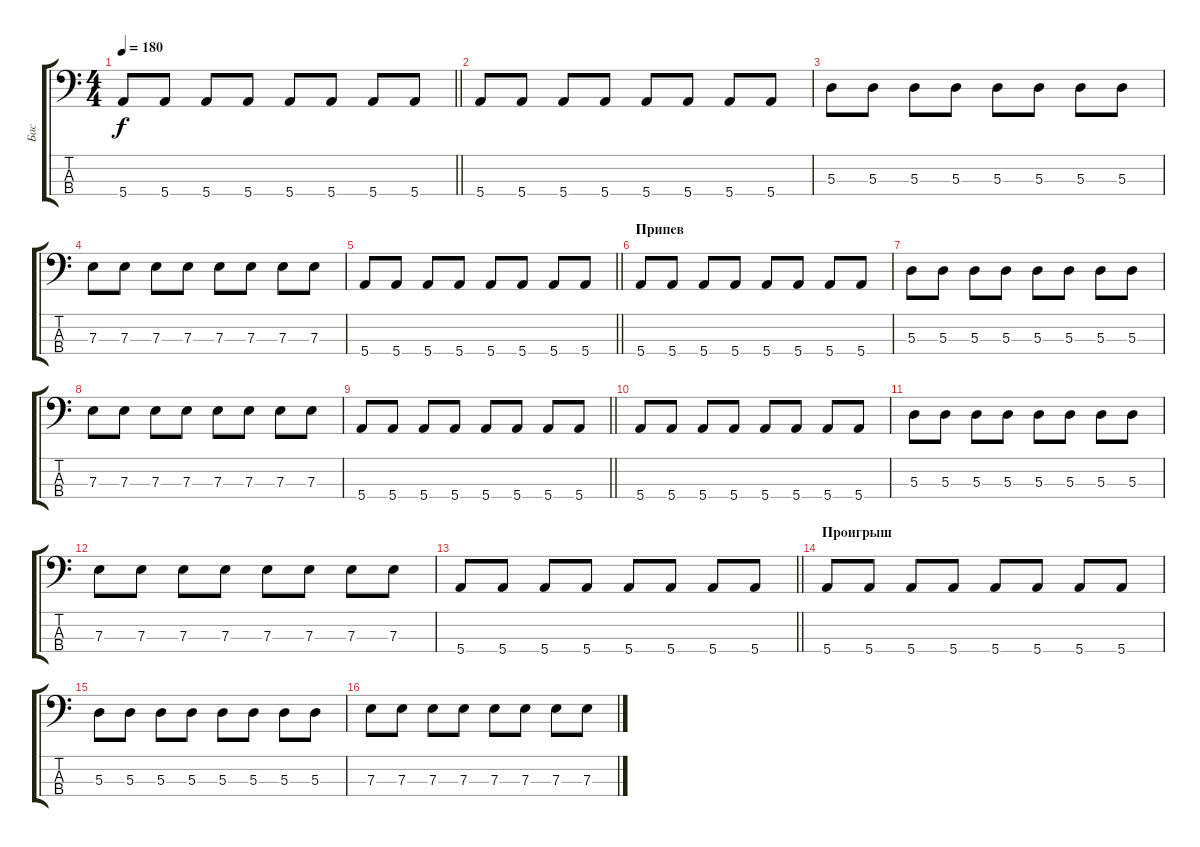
\track ("Бас" "Бас") {instrument electricbassfinger}
\staff {score tabs}
\tuning (G2 D2 A1 E1) {hide}
\ts (4 4)
\tempo 180
\clef f4
\barLineRight lightlight
\ks c
5.4.8{dy f} 5.4.8 5.4.8 5.4.8 5.4.8 5.4.8 5.4.8 5.4.8 |
5.4.8 5.4.8 5.4.8 5.4.8 5.4.8 5.4.8 5.4.8 5.4.8 |
5.3.8 5.3.8 5.3.8 5.3.8 5.3.8 5.3.8 5.3.8 5.3.8 |
7.3.8 7.3.8 7.3.8 7.3.8 7.3.8 7.3.8 7.3.8 7.3.8 |
\barLineRight lightlight
5.4.8 5.4.8 5.4.8 5.4.8 5.4.8 5.4.8 5.4.8 5.4.8 |
\section ("" "Припев")
5.4.8 5.4.8 5.4.8 5.4.8 5.4.8 5.4.8 5.4.8 5.4.8 |
5.3.8 5.3.8 5.3.8 5.3.8 5.3.8 5.3.8 5.3.8 5.3.8 |
7.3.8 7.3.8 7.3.8 7.3.8 7.3.8 7.3.8 7.3.8 7.3.8 |
\barLineRight lightlight
5.4.8 5.4.8 5.4.8 5.4.8 5.4.8 5.4.8 5.4.8 5.4.8 |
5.4.8 5.4.8 5.4.8 5.4.8 5.4.8 5.4.8 5.4.8 5.4.8 |
5.3.8 5.3.8 5.3.8 5.3.8 5.3.8 5.3.8 5.3.8 5.3.8 |
7.3.8 7.3.8 7.3.8 7.3.8 7.3.8 7.3.8 7.3.8 7.3.8 |
\barLineRight lightlight
5.4.8 5.4.8 5.4.8 5.4.8 5.4.8 5.4.8 5.4.8 5.4.8 |
\section ("" "Проигрыш")
5.4.8 5.4.8 5.4.8 5.4.8 5.4.8 5.4.8 5.4.8 5.4.8 |
5.3.8 5.3.8 5.3.8 5.3.8 5.3.8 5.3.8 5.3.8 5.3.8 |
7.3.8 7.3.8 7.3.8 7.3.8 7.3.8 7.3.8 7.3.8 7.3.8
